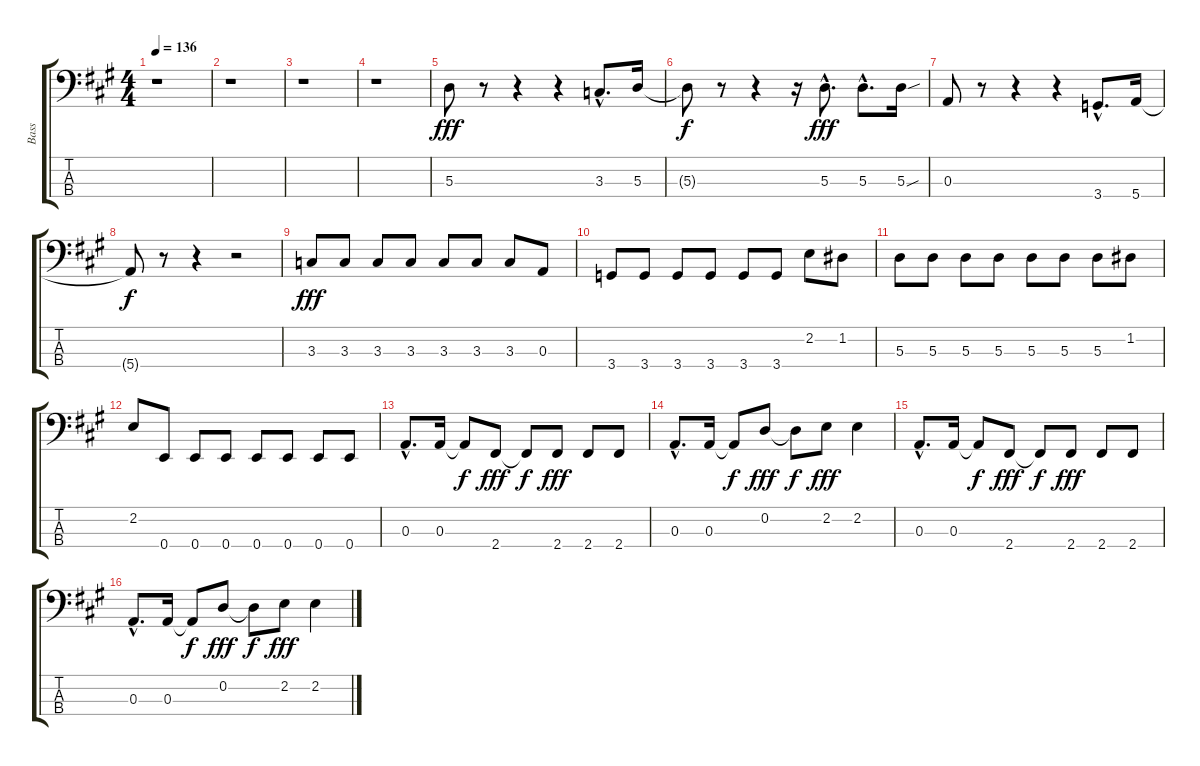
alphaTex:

\track ("Bass" "Bass") {instrument electricbassfinger}
\staff {score tabs}
\tuning (G2 D2 A1 E1) {hide}
\ts (4 4)
\tempo 136
\clef f4
\ks a
r.1{dy fff instrument electricbassfinger} |
r.1 |
r.1 |
r.1 |
5.3.8 r.8 r.4 r.4 3.3{hac}.8{d} 5.3.16 |
5.3{t}.8{dy f} r.8 r.4 r.16 5.3{hac}.8{d dy fff} 5.3{hac}.8{d} 5.3{sou}.16 |
0.3.8 r.8 r.4 r.4 3.4{hac}.8{d} 5.4.16 |
5.4{t}.8{dy f} r.8 r.4 r.2 |
3.3.8{dy fff} 3.3.8 3.3.8 3.3.8 3.3.8 3.3.8 3.3.8 0.3.8 |
3.4.8 3.4.8 3.4.8 3.4.8 3.4.8 3.4.8 2.2.8 1.2.8 |
5.3.8 5.3.8 5.3.8 5.3.8 5.3.8 5.3.8 5.3.8 1.2.8 |
2.2.8 0.4.8 0.4.8 0.4.8 0.4.8 0.4.8 0.4.8 0.4.8 |
0.3{hac}.8{d} 0.3.16 0.3{t}.8{dy f} 2.4.8{dy fff} 2.4{t}.8{dy f} 2.4.8{dy fff} 2.4.8 2.4.8 |
0.3{hac}.8{d} 0.3.16 0.3{t}.8{dy f} 0.2.8{dy fff} 0.2{t}.8{dy f} 2.2.8{dy fff} 2.2.4 |
0.3{hac}.8{d} 0.3.16 0.3{t}.8{dy f} 2.4.8{dy fff} 2.4{t}.8{dy f} 2.4.8{dy fff} 2.4.8 2.4.8 |
0.3{hac}.8{d} 0.3.16 0.3{t}.8{dy f} 0.2.8{dy fff} 0.2{t}.8{dy f} 2.2.8{dy fff} 2.2.4
